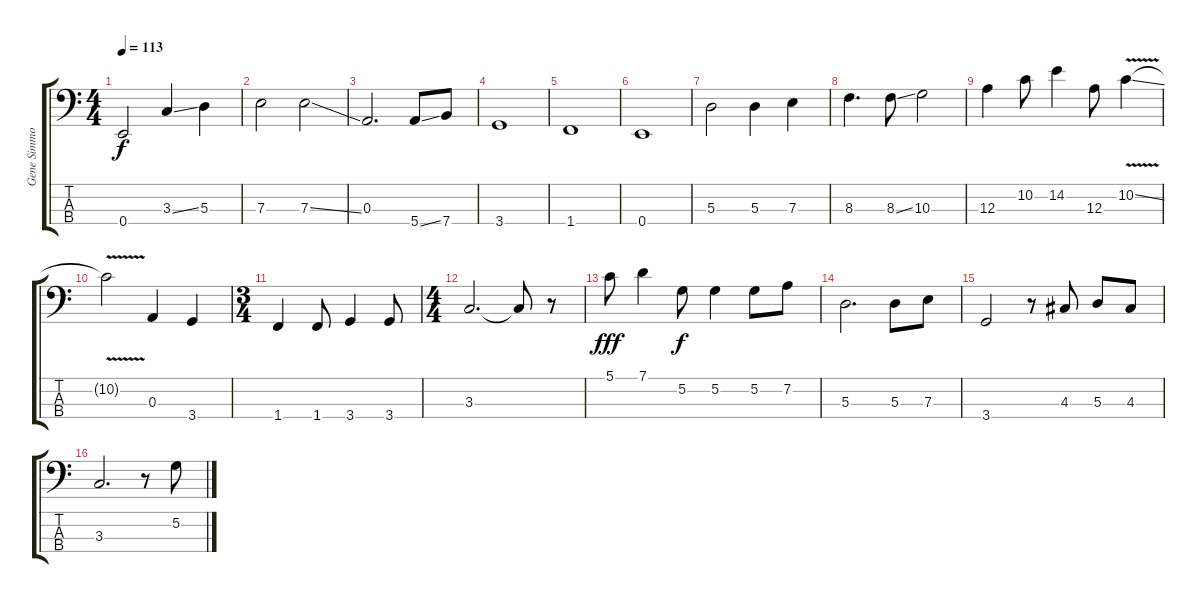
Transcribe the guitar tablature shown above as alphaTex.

\track ("Gene Simmons" "Gene Simmo") {instrument electricbassfinger}
\staff {score tabs}
\tuning (G2 D2 A1 E1) {hide}
\ts (4 4)
\tempo 113
\clef f4
\ks c
0.4.2{dy f} 3.3{ss}.4 5.3.4 |
7.3.2 7.3{ss}.2 |
0.3.2{d} 5.4{ss}.8 7.4.8 |
3.4.1 |
1.4.1 |
0.4.1 |
5.3.2 5.3.4 7.3.4 |
8.3.4{d} 8.3{ss}.8 10.3.2 |
12.3.4 10.2.8 14.2.4 12.3.8 10.2{v ss}.4 |
10.2{t}.2 0.3.4 3.4.4 |
\ts (3 4)
1.4.4 1.4.8 3.4.4 3.4.8 |
\ts (4 4)
3.3.2{d} 3.3{t}.8 r.8 |
5.1.8{dy fff} 7.1.4 5.2.8{dy f} 5.2.4 5.2.8 7.2.8 |
5.3.2{d} 5.3.8 7.3.8 |
3.4.2 r.8 4.3.8 5.3.8 4.3.8 |
3.3.2{d} r.8 5.2.8
